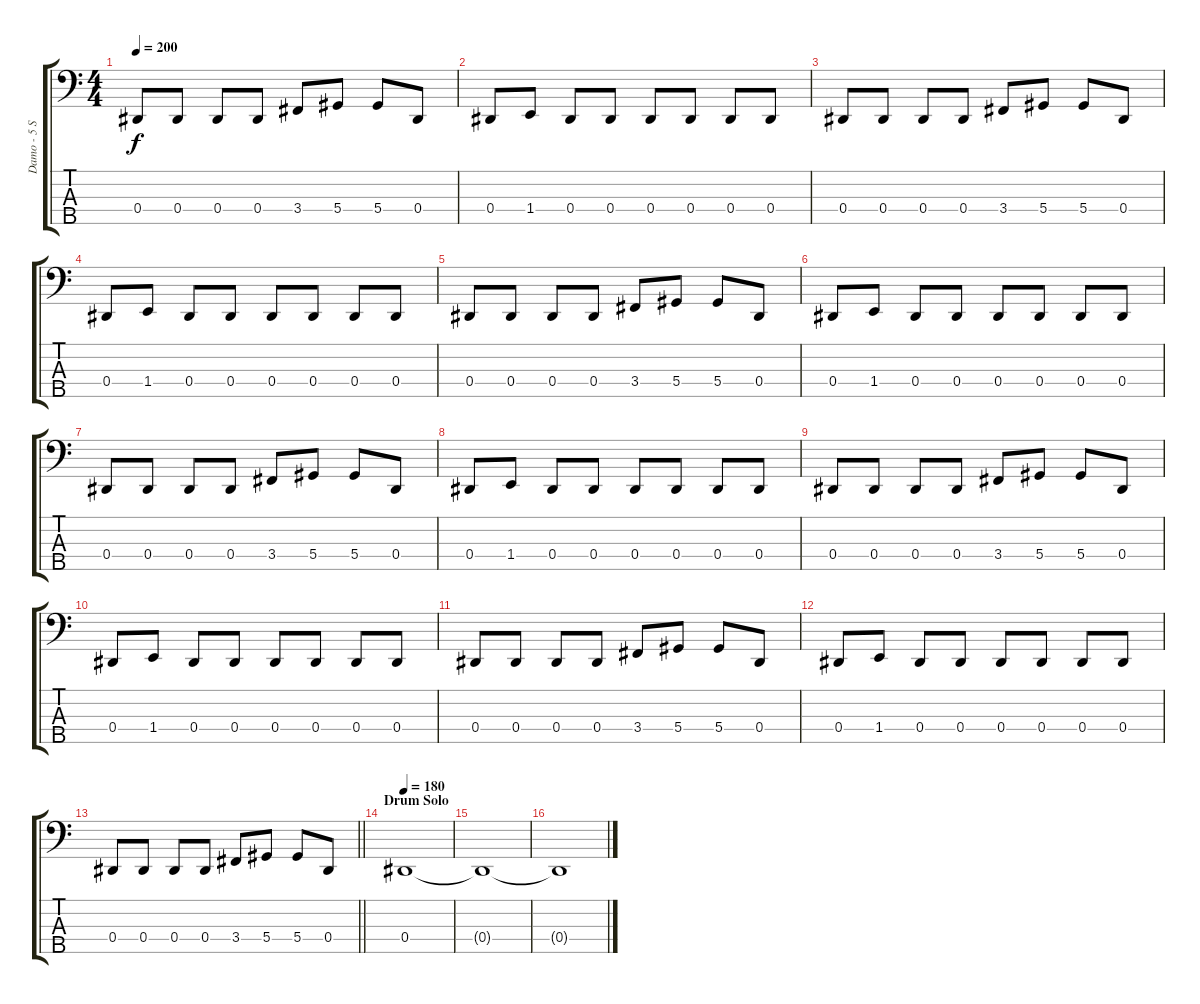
\track ("Damo - 5 String Bass" "Damo - 5 S") {instrument electricbasspick}
\staff {score tabs}
\tuning (Gb2 Db2 Ab1 Eb1 Bb0) {hide}
\ts (4 4)
\tempo 200
\clef f4
\ks c
0.4.8{dy f} 0.4.8 0.4.8 0.4.8 3.4.8 5.4.8 5.4.8 0.4.8 |
0.4.8 1.4.8 0.4.8 0.4.8 0.4.8 0.4.8 0.4.8 0.4.8 |
0.4.8 0.4.8 0.4.8 0.4.8 3.4.8 5.4.8 5.4.8 0.4.8 |
0.4.8 1.4.8 0.4.8 0.4.8 0.4.8 0.4.8 0.4.8 0.4.8 |
0.4.8 0.4.8 0.4.8 0.4.8 3.4.8 5.4.8 5.4.8 0.4.8 |
0.4.8 1.4.8 0.4.8 0.4.8 0.4.8 0.4.8 0.4.8 0.4.8 |
0.4.8 0.4.8 0.4.8 0.4.8 3.4.8 5.4.8 5.4.8 0.4.8 |
0.4.8 1.4.8 0.4.8 0.4.8 0.4.8 0.4.8 0.4.8 0.4.8 |
0.4.8 0.4.8 0.4.8 0.4.8 3.4.8 5.4.8 5.4.8 0.4.8 |
0.4.8 1.4.8 0.4.8 0.4.8 0.4.8 0.4.8 0.4.8 0.4.8 |
0.4.8 0.4.8 0.4.8 0.4.8 3.4.8 5.4.8 5.4.8 0.4.8 |
0.4.8 1.4.8 0.4.8 0.4.8 0.4.8 0.4.8 0.4.8 0.4.8 |
\barLineRight lightlight
0.4.8 0.4.8 0.4.8 0.4.8 3.4.8 5.4.8 5.4.8 0.4.8 |
\section ("" "Drum Solo")
\tempo 180
0.4.1 |
0.4{t}.1 |
0.4{t}.1
